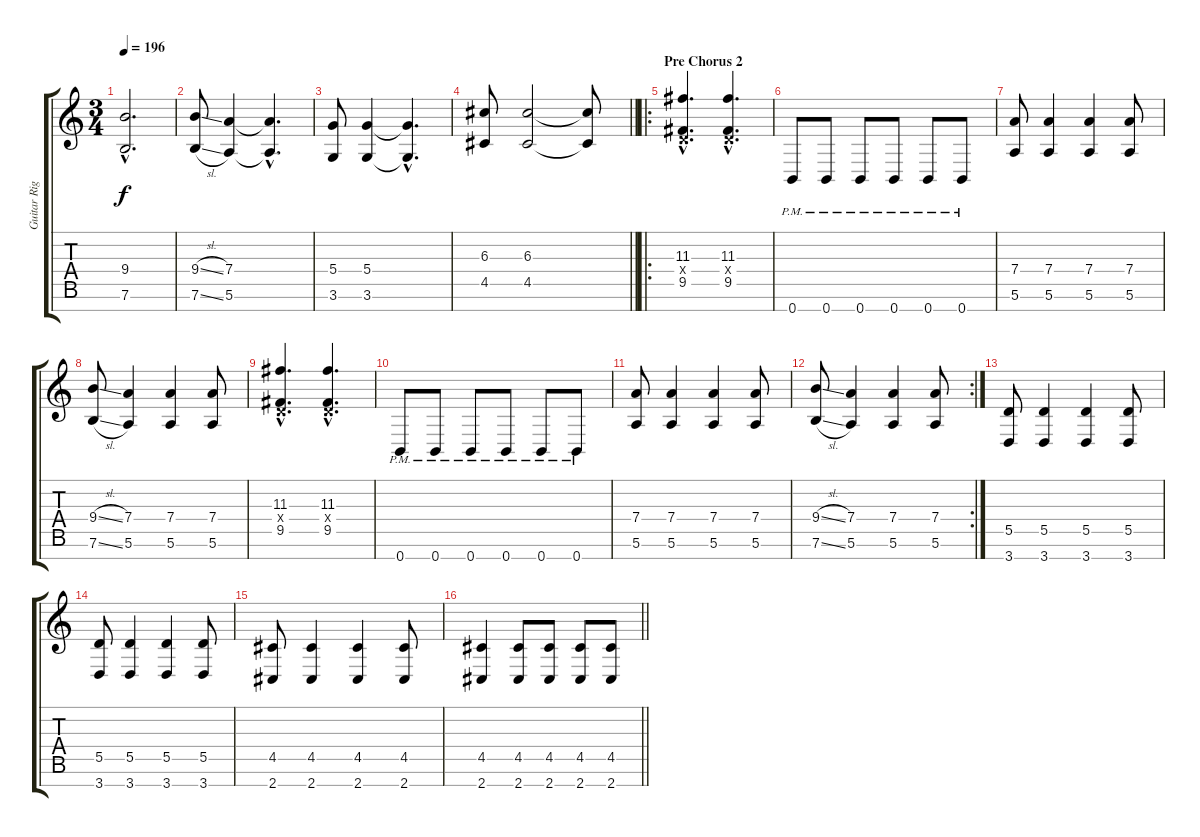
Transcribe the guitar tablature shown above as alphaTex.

\track ("Guitar Right" "Guitar Rig") {instrument distortionguitar}
\staff {score tabs}
\tuning (E4 B3 G3 D3 A2 E2 B1) {hide}
\ts (3 4)
\tempo 196
\clef g2
\ks c
(9.4{hac} 7.6{hac}).2{d dy f} |
(9.4{sl} 7.6{sl}).8 (7.4 5.6).4 (7.4{hac t} 5.6{hac t}).4{d} |
(5.4 3.6).8 (5.4 3.6).4 (5.4{hac t} 3.6{hac t}).4{d} |
\barLineRight lightlight
(6.3 4.5).8 (6.3 4.5).2 (6.3{t} 4.5{t}).8 |
\ro
\section ("" "Pre Chorus 2")
(11.3{hac} 0.4{hac x} 9.5{hac}).4{d} (11.3{hac} 0.4{hac x} 9.5{hac}).4{d} |
0.7{pm}.8 0.7{pm}.8 0.7{pm}.8 0.7{pm}.8 0.7{pm}.8 0.7{pm}.8 |
(7.4 5.6).8 (7.4 5.6).4 (7.4 5.6).4 (7.4 5.6).8 |
(9.4{sl} 7.6{sl}).8 (7.4 5.6).4 (7.4 5.6).4 (7.4 5.6).8 |
(11.3{hac} 0.4{hac x} 9.5{hac}).4{d} (11.3{hac} 0.4{hac x} 9.5{hac}).4{d} |
0.7{pm}.8 0.7{pm}.8 0.7{pm}.8 0.7{pm}.8 0.7{pm}.8 0.7{pm}.8 |
(7.4 5.6).8 (7.4 5.6).4 (7.4 5.6).4 (7.4 5.6).8 |
\rc 2
(9.4{sl} 7.6{sl}).8 (7.4 5.6).4 (7.4 5.6).4 (7.4 5.6).8 |
(5.5 3.7).8 (5.5 3.7).4 (5.5 3.7).4 (5.5 3.7).8 |
(5.5 3.7).8 (5.5 3.7).4 (5.5 3.7).4 (5.5 3.7).8 |
(4.5 2.7).8 (4.5 2.7).4 (4.5 2.7).4 (4.5 2.7).8 |
\barLineRight lightlight
(4.5 2.7).4 (4.5 2.7).8 (4.5 2.7).8 (4.5 2.7).8 (4.5 2.7).8
